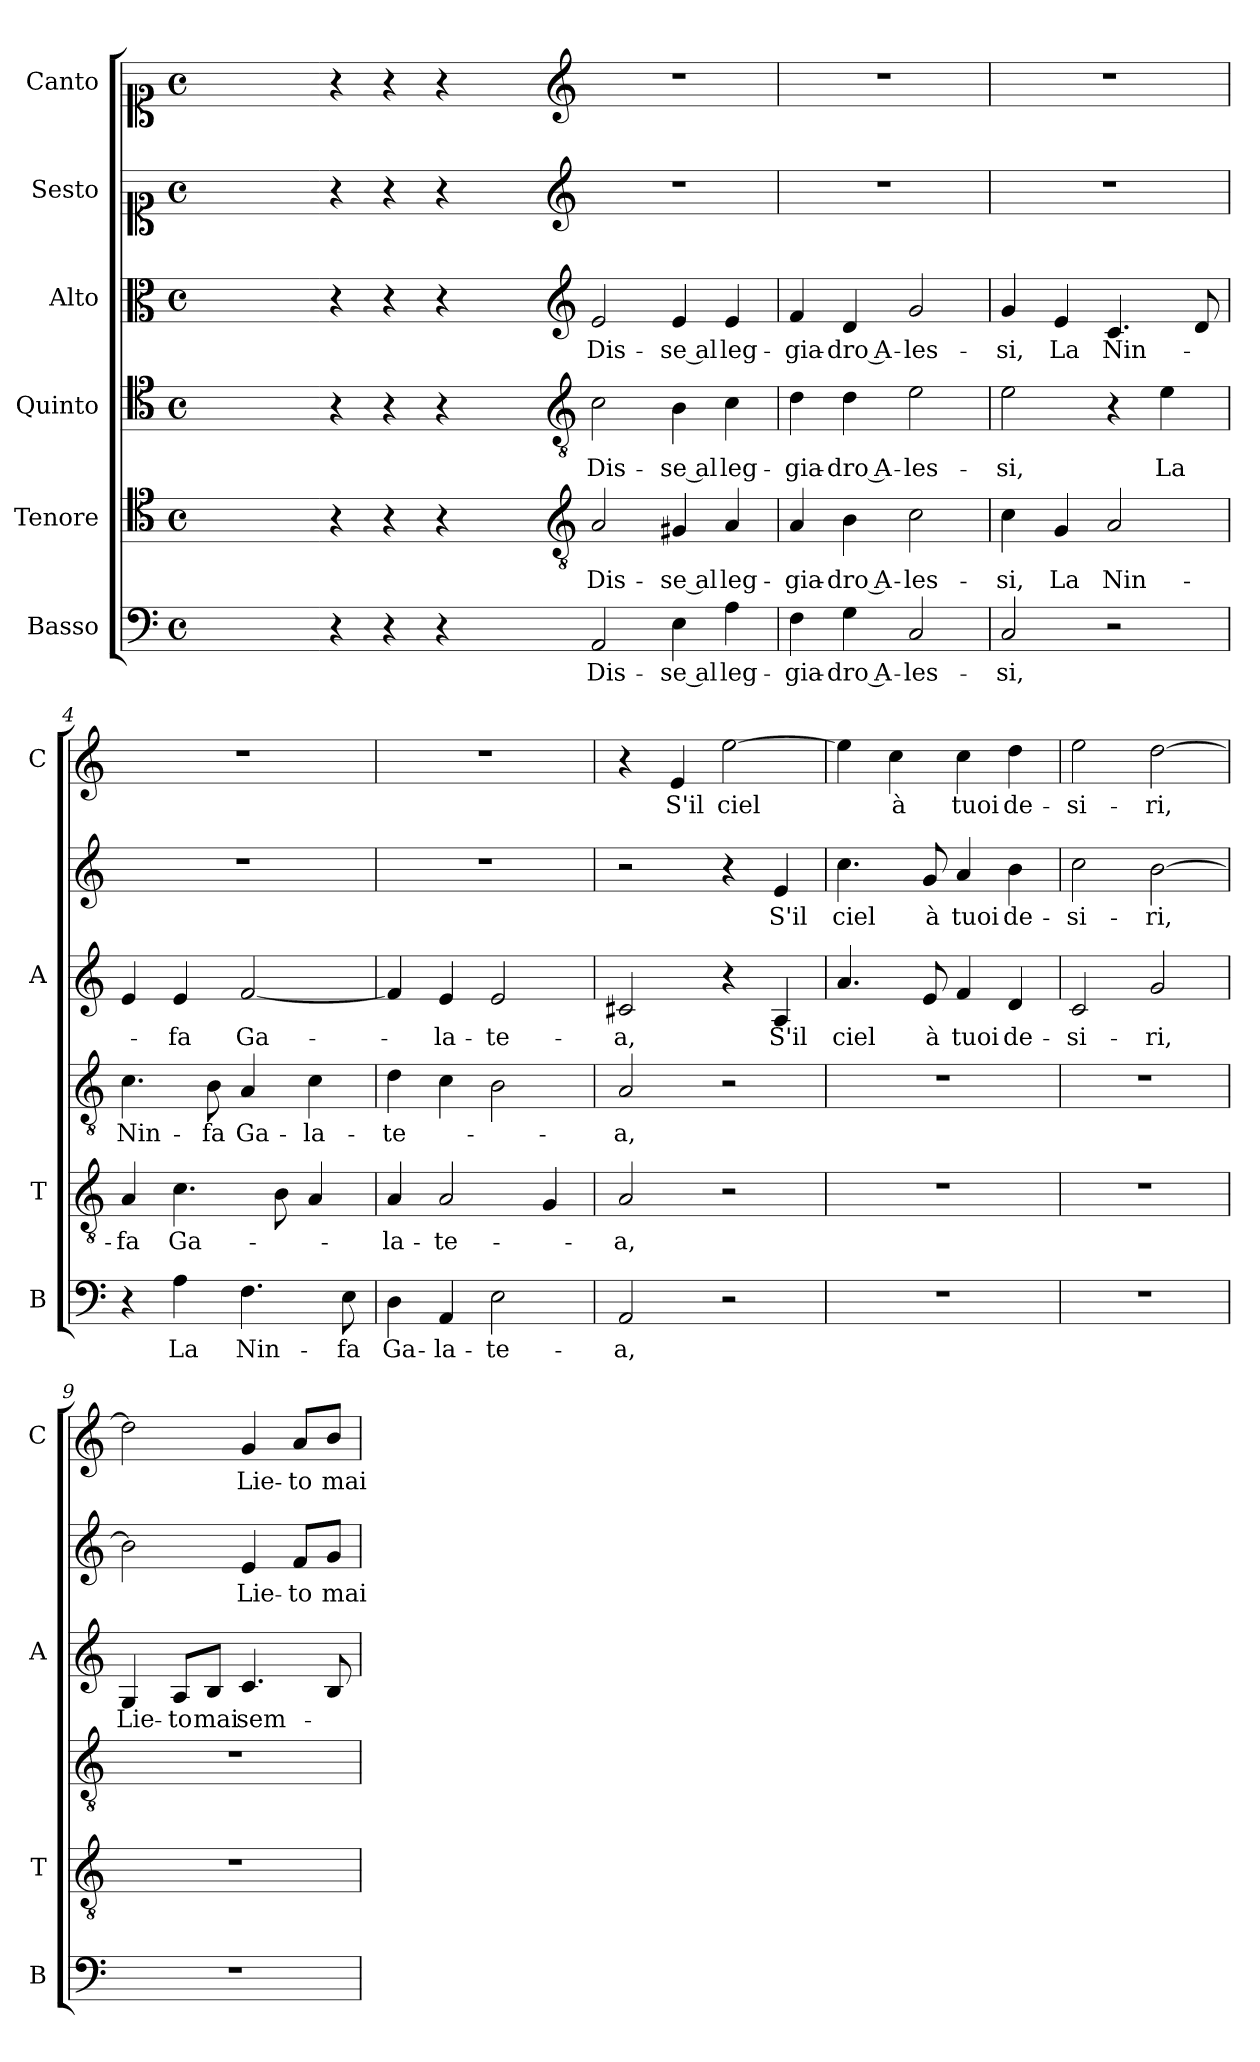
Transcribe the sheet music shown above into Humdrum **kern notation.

**kern	**text	**kern	**text	**kern	**text	**kern	**text	**kern	**text	**kern	**text
*part6	*part6	*part5	*part5	*part4	*part4	*part3	*part3	*part2	*part2	*part1	*part1
*staff6	*staff6	*staff5	*staff5	*staff4	*staff4	*staff3	*staff3	*staff2	*staff2	*staff1	*staff1
*I"Basso	*	*I"Tenore	*	*I"Quinto	*	*I"Alto	*	*I"Sesto	*	*I"Canto	*
*I'B	*	*I'T	*	*	*	*I'A	*	*	*	*I'C	*
*clefF4	*	*clefC4	*	*clefC4	*	*clefC3	*	*clefC1	*	*clefC1	*
*k[]	*	*k[]	*	*k[]	*	*k[]	*	*k[]	*	*k[]	*
*C:	*	*C:	*	*C:	*	*C:	*	*C:	*	*C:	*
*M4/4	*	*M4/4	*	*M4/4	*	*M4/4	*	*M4/4	*	*M4/4	*
*met(c)	*	*met(c)	*	*met(c)	*	*met(c)	*	*met(c)	*	*met(c)	*
=	=	=	=	=	=	=	=	=	=	=	=
1ryy	.	1ryy	.	1ryy	.	1ryy	.	1ryy	.	1ryy	.
=1X-	=1X-	=1X-	=1X-	=1X-	=1X-	=1X-	=1X-	=1X-	=1X-	=1X-	=1X-
4r	.	4r	.	4r	.	4r	.	4r	.	4r	.
4r	.	4r	.	4r	.	4r	.	4r	.	4r	.
4r	.	4r	.	4r	.	4r	.	4r	.	4r	.
4ryy	.	4ryy	.	4ryy	.	4ryy	.	4ryy	.	4ryy	.
=1-	=1-	=1-	=1-	=1-	=1-	=1-	=1-	=1-	=1-	=1-	=1-
*	*	*clefGv2	*	*clefGv2	*	*clefG2	*	*clefG2	*	*clefG2	*
!	!LO:LY:b	!	!LO:LY:b	!	!LO:LY:b	!	!LO:LY:b	!	!	!	!
2AA/	Dis-	2A/	Dis-	2c\	Dis-	2e/	Dis-	1r	.	1r	.
!	!LO:LY:b	!	!LO:LY:b	!	!LO:LY:b	!	!LO:LY:b	!	!	!	!
4E\	-se al	4G#X/	-se al	4B\	-se al	4e/	-se al	.	.	.	.
!	!LO:LY:b	!	!LO:LY:b	!	!LO:LY:b	!	!LO:LY:b	!	!	!	!
4A\	leg-	4A/	leg-	4c\	leg-	4e/	leg-	.	.	.	.
=2	=2	=2	=2	=2	=2	=2	=2	=2	=2	=2	=2
!	!LO:LY:b	!	!LO:LY:b	!	!LO:LY:b	!	!LO:LY:b	!	!	!	!
4F\	-gia-	4A/	-gia-	4d\	-gia-	4f/	-gia-	1r	.	1r	.
!	!LO:LY:b	!	!LO:LY:b	!	!LO:LY:b	!	!LO:LY:b	!	!	!	!
4G\	-dro A-	4B\	-dro A-	4d\	-dro A-	4d/	-dro A-	.	.	.	.
!	!LO:LY:b	!	!LO:LY:b	!	!LO:LY:b	!	!LO:LY:b	!	!	!	!
2C/	-les-	2c\	-les-	2e\	-les-	2g/	-les-	.	.	.	.
=3	=3	=3	=3	=3	=3	=3	=3	=3	=3	=3	=3
!	!LO:LY:b	!	!LO:LY:b	!	!LO:LY:b	!	!LO:LY:b	!	!	!	!
2C/	-si,	4c\	-si,	2e\	-si,	4g/	-si,	1r	.	1r	.
!	!	!	!LO:LY:b	!	!	!	!LO:LY:b	!	!	!	!
.	.	4G/	La	.	.	4e/	La	.	.	.	.
!	!	!	!LO:LY:b	!	!	!	!LO:LY:b	!	!	!	!
2r	.	2A/	Nin-	4r	.	4.c/	Nin-	.	.	.	.
!	!	!	!	!	!LO:LY:b	!	!	!	!	!	!
.	.	.	.	4e\	La	.	.	.	.	.	.
.	.	.	.	.	.	8d/	.	.	.	.	.
=4	=4	=4	=4	=4	=4	=4	=4	=4	=4	=4	=4
!	!	!	!LO:LY:b	!	!LO:LY:b	!	!	!	!	!	!
4r	.	4A/	-fa	4.c\	Nin-	4e/	.	1r	.	1r	.
!	!LO:LY:b	!	!LO:LY:b	!	!	!	!LO:LY:b	!	!	!	!
4A\	La	4.c\	Ga-	.	.	4e/	-fa	.	.	.	.
!	!	!	!	!	!LO:LY:b	!	!	!	!	!	!
.	.	.	.	8B\	-fa	.	.	.	.	.	.
!	!LO:LY:b	!	!	!	!LO:LY:b	!	!LO:LY:b	!	!	!	!
4.F\	Nin-	.	.	4A/	Ga-	[2f/	Ga-	.	.	.	.
.	.	8B\	.	.	.	.	.	.	.	.	.
!	!	!	!	!	!LO:LY:b	!	!	!	!	!	!
.	.	4A/	.	4c\	-la-	.	.	.	.	.	.
!	!LO:LY:b	!	!	!	!	!	!	!	!	!	!
8E\	-fa	.	.	.	.	.	.	.	.	.	.
=5	=5	=5	=5	=5	=5	=5	=5	=5	=5	=5	=5
!	!LO:LY:b	!	!LO:LY:b	!	!LO:LY:b	!	!	!	!	!	!
4D\	Ga-	4A/	-la-	4d\	-te-	4f/]	.	1r	.	1r	.
!	!LO:LY:b	!	!LO:LY:b	!	!	!	!LO:LY:b	!	!	!	!
4AA/	-la-	2A/	-te-	4c\	.	4e/	-la-	.	.	.	.
!	!LO:LY:b	!	!	!	!	!	!LO:LY:b	!	!	!	!
2E\	-te-	.	.	2B\	.	2e/	-te-	.	.	.	.
.	.	4G/	.	.	.	.	.	.	.	.	.
=6	=6	=6	=6	=6	=6	=6	=6	=6	=6	=6	=6
!	!LO:LY:b	!	!LO:LY:b	!	!LO:LY:b	!	!LO:LY:b	!	!	!	!
2AA/	-a,	2A/	-a,	2A/	-a,	2c#X/	-a,	2r	.	4r	.
!	!	!	!	!	!	!	!	!	!	!	!LO:LY:b
.	.	.	.	.	.	.	.	.	.	4e/	S'il
!	!	!	!	!	!	!	!	!	!	!	!LO:LY:b
2r	.	2r	.	2r	.	4r	.	4r	.	[2ee\	ciel
!	!	!	!	!	!	!	!LO:LY:b	!	!LO:LY:b	!	!
.	.	.	.	.	.	4A/	S'il	4e/	S'il	.	.
!!LO:LB:g=z
=7	=7	=7	=7	=7	=7	=7	=7	=7	=7	=7	=7
!	!	!	!	!	!	!	!LO:LY:b	!	!LO:LY:b	!	!
1r	.	1r	.	1r	.	4.a/	ciel	4.cc\	ciel	4ee\]	.
!	!	!	!	!	!	!	!	!	!	!	!LO:LY:b
.	.	.	.	.	.	.	.	.	.	4cc\	à
!	!	!	!	!	!	!	!LO:LY:b	!	!LO:LY:b	!	!
.	.	.	.	.	.	8e/	à	8g/	à	.	.
!	!	!	!	!	!	!	!LO:LY:b	!	!LO:LY:b	!	!LO:LY:b
.	.	.	.	.	.	4f/	tuoi	4a/	tuoi	4cc\	tuoi
!	!	!	!	!	!	!	!LO:LY:b	!	!LO:LY:b	!	!LO:LY:b
.	.	.	.	.	.	4d/	de-	4b\	de-	4dd\	de-
=8	=8	=8	=8	=8	=8	=8	=8	=8	=8	=8	=8
!	!	!	!	!	!	!	!LO:LY:b	!	!LO:LY:b	!	!LO:LY:b
1r	.	1r	.	1r	.	2c/	-si-	2cc\	-si-	2ee\	-si-
!	!	!	!	!	!	!	!LO:LY:b	!	!LO:LY:b	!	!LO:LY:b
.	.	.	.	.	.	2g/	-ri,	[2b\	-ri,	[2dd\	-ri,
=9	=9	=9	=9	=9	=9	=9	=9	=9	=9	=9	=9
!	!	!	!	!	!	!	!LO:LY:b	!	!	!	!
1r	.	1r	.	1r	.	4G/	Lie-	2b\]	.	2dd\]	.
!	!	!	!	!	!	!	!LO:LY:b	!	!	!	!
.	.	.	.	.	.	8A/L	-to	.	.	.	.
!	!	!	!	!	!	!	!LO:LY:b	!	!	!	!
.	.	.	.	.	.	8B/J	mai	.	.	.	.
!	!	!	!	!	!	!	!LO:LY:b	!	!LO:LY:b	!	!LO:LY:b
.	.	.	.	.	.	4.c/	sem-	4e/	Lie-	4g/	Lie-
!	!	!	!	!	!	!	!	!	!LO:LY:b	!	!LO:LY:b
.	.	.	.	.	.	.	.	8f/L	-to	8a/L	-to
!	!	!	!	!	!	!	!	!	!LO:LY:b	!	!LO:LY:b
.	.	.	.	.	.	8B/	.	8g/J	mai	8b/J	mai
=	=	=	=	=	=	=	=	=	=	=	=
*-	*-	*-	*-	*-	*-	*-	*-	*-	*-	*-	*-
